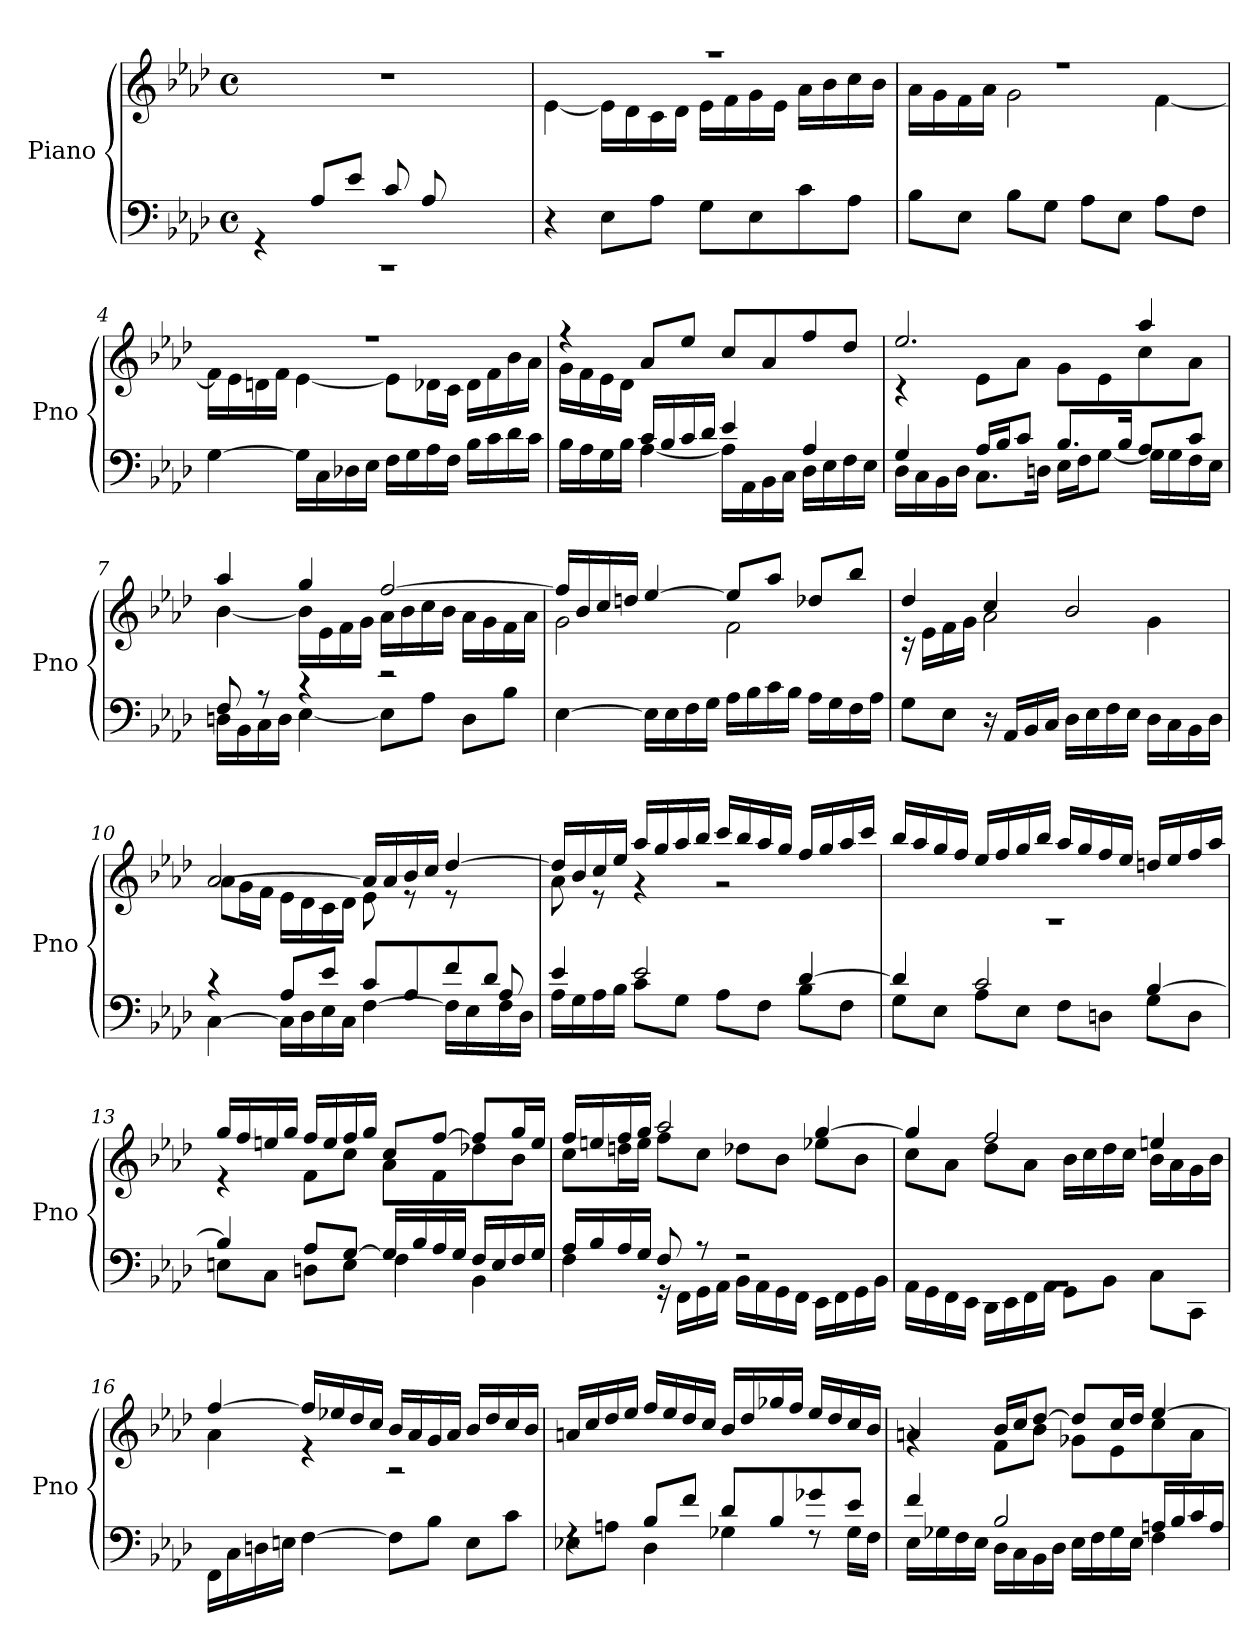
**kern	**kern
*part1	*part1
*staff2	*staff1
*I"Piano	*
*I'Pno	*
*clefF4	*clefG2
*k[b-e-a-d-]	*k[b-e-a-d-]
*M4/4	*M4/4
*met(c)	*met(c)
=1	=1
*^	*^
1rCC	4r	1r	2.ryy
.	8A-/L	.	.
.	8e-/J	.	.
.	8c/L	.	.
.	8A-/	.	.
.	4ryy	.	8f\
.	.	.	8d-\J
*v	*v	*	*
=2	=2	=2
4r	1r	[4e-\
8E-\L	.	16e-\LL]
.	.	16d-\
8A-\J	.	16c\
.	.	16d-\JJ
8G\L	.	16e-\LL
.	.	16f\
8E-\	.	16g\
.	.	16e-\JJ
8c\	.	16a-\LL
.	.	16b-\
8A-\J	.	16cc\
.	.	16b-\JJ
=3	=3	=3
8B-\L	1r	16a-\LL
.	.	16g\
8E-\J	.	16f\
.	.	16a-\JJ
8B-\L	.	2g\
8G\J	.	.
8A-\L	.	.
8E-\J	.	.
8A-\L	.	[4f\
8F\J	.	.
!!LO:LB:g=z	!!
=4	=4	=4
[4G\	1r	16f\LL]
.	.	16e-\
.	.	16dn\
.	.	16f\JJ
16G\LL]	.	[4e-\
16C\	.	.
16D-X\	.	.
16E-\JJ	.	.
16F\LL	.	8e-\L]
16G\	.	.
16A-\	.	16d-X\L
16F\JJ	.	16c\JJ
16B-\LL	.	16d-\LL
16c\	.	16f\
16d-\	.	16b-\
16c\JJ	.	16a-\JJ
=5	=5	=5
*^	*	*
4ryy	16B-\LL	4r	16g\LL
.	16A-\	.	16f\
.	16G\	.	16e-\
.	16B-\JJ	.	16d-\JJ
16c/LL	[4A-\	8a-/L	2.ryy
16B-/	.	.	.
16c/	.	8ee-/J	.
16d-/JJ	.	.	.
4e-/	16A-\LL]	8cc/L	.
.	16AA-\	.	.
.	16BB-\	8a-/	.
.	16C\JJ	.	.
4A-/	16D-\LL	8ff/	.
.	16E-\	.	.
.	16F\	8dd-/J	.
.	16E-\JJ	.	.
!!LO:LB:g=z	!!
=6	=6	=6	=6
4G/	16D-\LL	2.ee-/	4r
.	16C\	.	.
.	16BB-\	.	.
.	16D-\JJ	.	.
16A-/LL	8.C\L	.	8e-\L
16B-/J	.	.	.
8c/J	.	.	8a-\J
.	16Dn\Jk	.	.
8.B-/L	16E-\LL	.	8g\L
.	16F\J	.	.
.	[8G\J	.	8e-\
16B-/Jk	.	.	.
8A-/L	16G\LL]	4aa-/	8cc\
.	16G\	.	.
8c/J	16F\	.	8a-\J
.	16E-\JJ	.	.
!!LO:LB:g=z	!!
=7	=7	=7	=7
8F/	16Dn\LL	4aa-/	[4b-\
.	16BB-\	.	.
8r	16C\	.	.
.	16D\JJ	.	.
4r	[4E-\	4gg/	16b-\LL]
.	.	.	16e-\
.	.	.	16f\
.	.	.	16g\JJ
2r	8E-\L]	[2ff/	16a-\LL
.	.	.	16b-\
.	8A-\J	.	16cc\
.	.	.	16b-\JJ
.	8D\L	.	16a-\LL
.	.	.	16g\
.	8B-\J	.	16f\
.	.	.	16a-\JJ
*v	*v	*	*
=8	=8	=8
[4E-\	16ff/LL]	2g\
.	16b-/	.
.	16cc/	.
.	16ddn/JJ	.
16E-\LL]	[4ee-/	.
16E-\	.	.
16F\	.	.
16G\JJ	.	.
16A-\LL	8ee-/L]	2f\
16B-\	.	.
16c\	8aa-/J	.
16B-\JJ	.	.
16A-\LL	8dd-X/L	.
16G\	.	.
16F\	8bb-/J	.
16A-\JJ	.	.
!!LO:LB:g=z	!!
=9	=9	=9
8G\L	4dd-/	16r
.	.	16e-\LL
8E-\J	.	16f\
.	.	16g\JJ
16r	4cc/	2a-\
16AA-/LL	.	.
16BB-/	.	.
16C/JJ	.	.
16D-\LL	2b-/	.
16E-\	.	.
16F\	.	.
16E-\JJ	.	.
16D-\LL	.	4g\
16C\	.	.
16BB-\	.	.
16D-\JJ	.	.
!!LO:PB:g=z	!!
=10	=10	=10
*^	*	*
*	*^	*	*
2..ryy	4r	[4C\	[2a-/	8a-\L
.	.	.	.	16g\L
.	.	.	.	16f\JJ
.	8A-/L	16C\LL]	.	16e-\LL
.	.	16D-\	.	16d-\
.	8e-/J	16E-\	.	16c\
.	.	16C\JJ	.	16d-\JJ
.	8c/L	[4F\	16a-/LL]	8e-\
.	.	.	16a-/	.
.	8A-/	.	16b-/	8r
.	.	.	16cc/JJ	.
.	8f/	16F\LL]	[4dd-/	8r
.	.	16E-\	.	.
8A-/	8d-/J	16F\	.	8ryy
.	.	16D-\JJ	.	.
*	*v	*v	*	*
=11	=11	=11	=11
4e-/	16A-\LL	16dd-/LL]	8a-\
.	16G\	16b-/	.
.	16A-\	16cc/	8r
.	16B-\JJ	16ee-/JJ	.
2e-/	8c\L	16aa-/LL	4r
.	.	16gg/	.
.	8G\J	16aa-/	.
.	.	16bb-/JJ	.
.	8A-\L	16ccc/LL	2r
.	.	16bb-/	.
.	8F\J	16aa-/	.
.	.	16gg/JJ	.
[4d-/	8B-\L	16ff/LL	.
.	.	16gg/	.
.	8F\J	16aa-/	.
.	.	16ccc/JJ	.
!!LO:PB:g=z	!!
=12	=12	=12	=12
4d-/]	8G\L	1rA	16bb-/LL
.	.	.	16aa-/
.	8E-\J	.	16gg/
.	.	.	16ff/JJ
2c/	8A-\L	.	16ee-/LL
.	.	.	16ff/
.	8E-\J	.	16gg/
.	.	.	16bb-/JJ
.	8F\L	.	16aa-/LL
.	.	.	16gg/
.	8Dn\J	.	16ff/
.	.	.	16ee-/JJ
[4B-/	8G\L	.	16ddn/LL
.	.	.	16ee-/
.	8D\J	.	16ff/
.	.	.	16aa-/JJ
!!LO:LB:g=z	!!
=13	=13	=13	=13
4B-/]	8En\L	16gg/LL	4r
.	.	16ff/	.
.	8C\J	16een/	.
.	.	16gg/JJ	.
8A-/L	8Dn\L	16ff/LL	8f\L
.	.	16ee/	.
[8G/J	8E\J	16ff/	8cc\J
.	.	16gg/JJ	.
16G/LL]	4F\	8cc/L	8a-\L
16B-/	.	.	.
16A-/	.	[8ff/J	8f\
16G/JJ	.	.	.
16F/LL	4BB-\	8ff/L]	8dd-X\
16E/	.	.	.
16F/	.	16gg/L	8b-\J
16G/JJ	.	16ee/JJ	.
=14	=14	=14	=14
16A-/LL	4F\	16ff/LL	8cc\L
16B-/	.	16een/	.
16A-/	.	16ff/	16ddn\L
16G/JJ	.	16gg/JJ	16ee\JJ
8F/	16r	2aa-/	8ff\L
.	16FF\LL	.	.
8r	16GG\	.	8cc\J
.	16AA-\JJ	.	.
2r	16BB-\LL	.	8dd-X\L
.	16AA-\	.	.
.	16GG\	.	8b-\J
.	16FF\JJ	.	.
.	16EE-\LL	[4gg/	8ee-X\L
.	16FF\	.	.
.	16GG\	.	8b-\J
.	16BB-\JJ	.	.
!!LO:LB:g=z	!!
=15	=15	=15	=15
1rBB	16AA-\LL	4gg/]	8cc\L
.	16GG\	.	.
.	16FF\	.	8a-\J
.	16EE-\JJ	.	.
.	16DD-\LL	2ff/	8dd-\L
.	16EE-\	.	.
.	16FF\	.	8a-\J
.	16AA-\JJ	.	.
.	8GG\L	.	16b-\LL
.	.	.	16cc\
.	8BB-\J	.	16dd-\
.	.	.	16cc\JJ
.	8C\L	4een/	16b-\LL
.	.	.	16a-\
.	8CC\J	.	16g\
.	.	.	16b-\JJ
*v	*v	*	*
!!LO:LB:g=z	!!
=16	=16	=16
16FF\LL	[4ff/	4a-\
16C\	.	.
16Dn\	.	.
16En\JJ	.	.
[4F\	16ff/LL]	4r
.	16ee-X/	.
.	16dd-/	.
.	16cc/JJ	.
8F\L]	16b-/LL	2r
.	16a-/	.
8B-\J	16g/	.
.	16a-/JJ	.
8E\L	16b-/LL	.
.	16dd-/	.
8c\J	16cc/	.
.	16b-/JJ	.
*	*v	*v
=17	=17
*^	*
4rF	8E-X\L	16an/LL
.	.	16cc/
.	8An\J	16dd-/
.	.	16ee-/JJ
8B-/L	4D-\	16ff/LL
.	.	16ee-/
8f/J	.	16dd-/
.	.	16cc/JJ
8d-/L	4G-X\	16b-/LL
.	.	16dd-/
8B-/	.	16gg-X/
.	.	16ff/JJ
8g-X/	8rF	16ee-/LL
.	.	16dd-/
8e-/J	16G-\LL	16cc/
.	16F\JJ	16b-/JJ
!!LO:LB:g=z
=18	=18	=18
*	*	*^
4f/	16E-\LL	4an/	4rg
.	16G-X\	.	.
.	16F\	.	.
.	16E-\JJ	.	.
2B-/	16D-\LL	16b-/LL	8f\L
.	16C\	16cc/J	.
.	16BB-\	[8dd-/J	8b-\J
.	16D-\JJ	.	.
.	16E-\LL	8dd-/L]	8g-X\L
.	16F\	.	.
.	16G-\	16cc/L	8e-\
.	16E-\JJ	16dd-/JJ	.
16An/LL	4F\	[4ee-/	8cc\
16B-/	.	.	.
16c/	.	.	8a\J
16A/JJ	.	.	.
*v	*v	*	*
*	*v	*v
=	=
*-	*-
